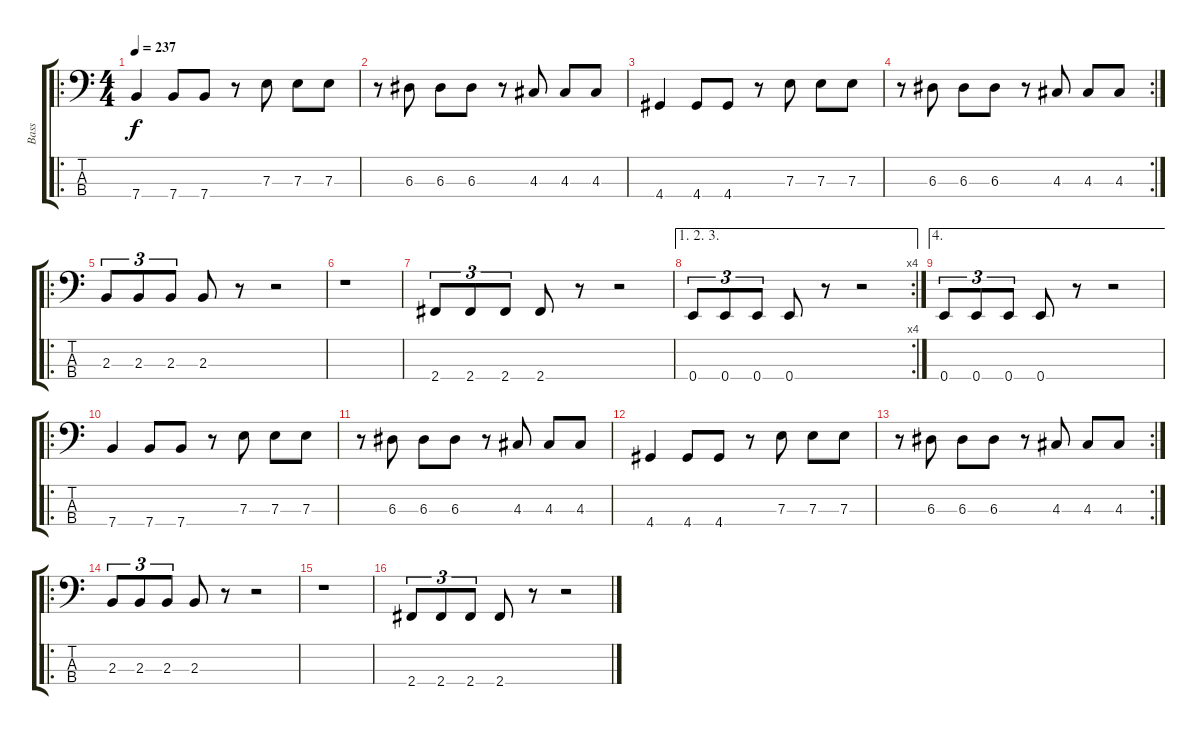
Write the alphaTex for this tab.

\track ("Bass" "Bass") {instrument electricbasspick}
\staff {score tabs}
\tuning (G2 D2 A1 E1) {hide}
\ro
\ts (4 4)
\tempo 237
\clef f4
\ks c
7.4.4{dy f instrument electricbasspick} 7.4.8 7.4.8 r.8 7.3.8 7.3.8 7.3.8 |
r.8 6.3.8 6.3.8 6.3.8 r.8 4.3.8 4.3.8 4.3.8 |
4.4.4 4.4.8 4.4.8 r.8 7.3.8 7.3.8 7.3.8 |
\rc 2
r.8 6.3.8 6.3.8 6.3.8 r.8 4.3.8 4.3.8 4.3.8 |
\ro
2.3.8{tu (3 2)} 2.3.8{tu (3 2)} 2.3.8{tu (3 2)} 2.3.8 r.8 r.2 |
r.1 |
2.4.8{tu (3 2)} 2.4.8{tu (3 2)} 2.4.8{tu (3 2)} 2.4.8 r.8 r.2 |
\ae (1 2 3)
\rc 4
0.4.8{tu (3 2)} 0.4.8{tu (3 2)} 0.4.8{tu (3 2)} 0.4.8 r.8 r.2 |
\ae 4
0.4.8{tu (3 2)} 0.4.8{tu (3 2)} 0.4.8{tu (3 2)} 0.4.8 r.8 r.2 |
\ro
7.4.4 7.4.8 7.4.8 r.8 7.3.8 7.3.8 7.3.8 |
r.8 6.3.8 6.3.8 6.3.8 r.8 4.3.8 4.3.8 4.3.8 |
4.4.4 4.4.8 4.4.8 r.8 7.3.8 7.3.8 7.3.8 |
\rc 2
r.8 6.3.8 6.3.8 6.3.8 r.8 4.3.8 4.3.8 4.3.8 |
\ro
2.3.8{tu (3 2)} 2.3.8{tu (3 2)} 2.3.8{tu (3 2)} 2.3.8 r.8 r.2 |
r.1 |
2.4.8{tu (3 2)} 2.4.8{tu (3 2)} 2.4.8{tu (3 2)} 2.4.8 r.8 r.2
